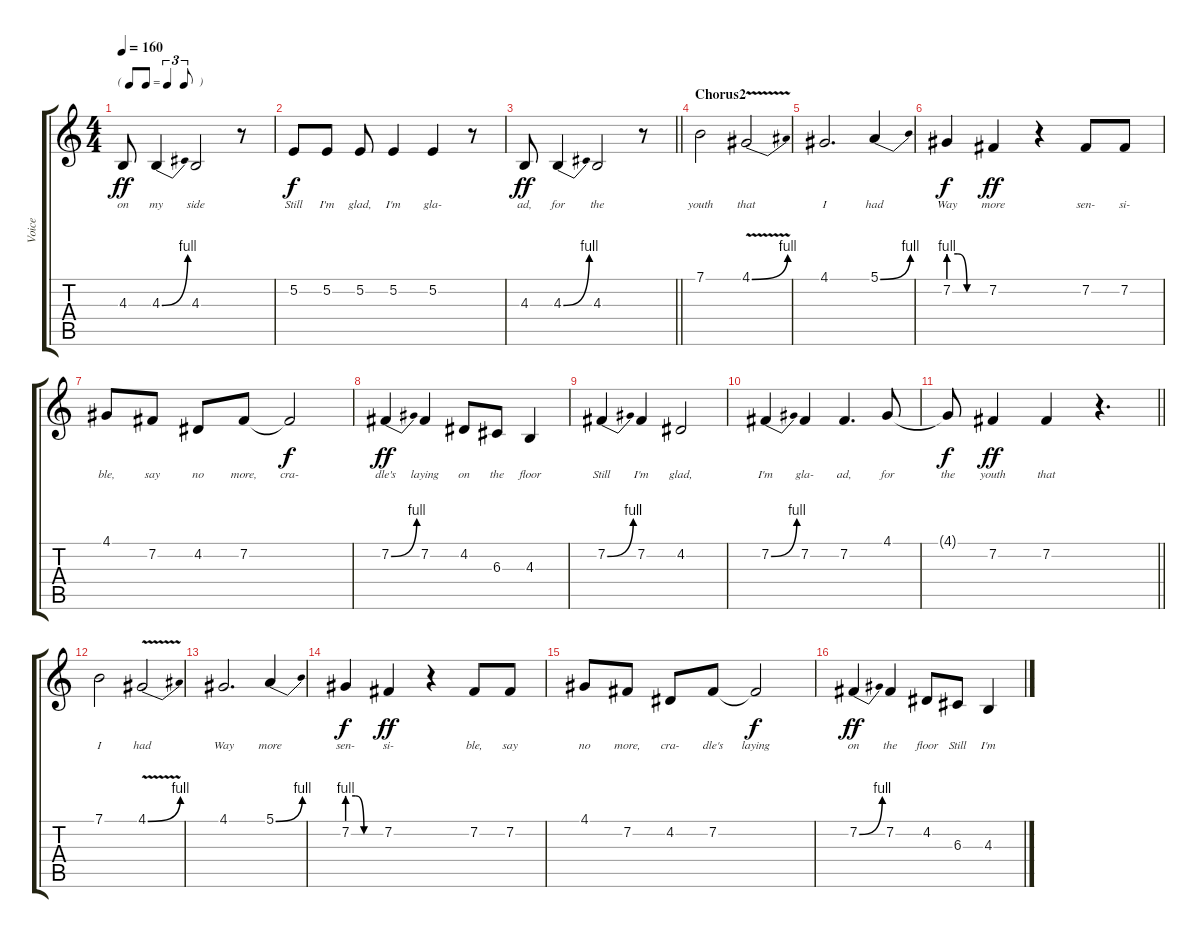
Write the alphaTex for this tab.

\track ("Voice" "Voice") {instrument lead6voice}
\staff {score tabs}
\tuning (E4 B3 G3 D3 A2 E2) {hide}
\ts (4 4)
\tf triplet8th
\tempo 160
\clef g2
\ks c
4.3.8{lyrics (0 "on") lyrics (1 "") lyrics (2 "") lyrics (3 "") lyrics (4 "") dy ff} 4.3{be (bend 0 0 60 4)}.4{lyrics (0 "my") lyrics (1 "") lyrics (2 "") lyrics (3 "") lyrics (4 "")} 4.3.2{lyrics (0 "side") lyrics (1 "") lyrics (2 "") lyrics (3 "") lyrics (4 "")} r.8 |
5.2.8{lyrics (0 "Still") lyrics (1 "") lyrics (2 "") lyrics (3 "") lyrics (4 "") dy f} 5.2.8{lyrics (0 "I'm") lyrics (1 "") lyrics (2 "") lyrics (3 "") lyrics (4 "")} 5.2.8{lyrics (0 "glad,") lyrics (1 "") lyrics (2 "") lyrics (3 "") lyrics (4 "")} 5.2.4{lyrics (0 "I'm") lyrics (1 "") lyrics (2 "") lyrics (3 "") lyrics (4 "")} 5.2.4{lyrics (0 "gla-") lyrics (1 "") lyrics (2 "") lyrics (3 "") lyrics (4 "")} r.8 |
\barLineRight lightlight
4.3.8{lyrics (0 "ad,") lyrics (1 "") lyrics (2 "") lyrics (3 "") lyrics (4 "") dy ff} 4.3{be (bend 0 0 60 4)}.4{lyrics (0 "for") lyrics (1 "") lyrics (2 "") lyrics (3 "") lyrics (4 "")} 4.3.2{lyrics (0 "the") lyrics (1 "") lyrics (2 "") lyrics (3 "") lyrics (4 "")} r.8 |
\section ("" "Chorus2")
7.1.2{lyrics (0 "youth") lyrics (1 "") lyrics (2 "") lyrics (3 "") lyrics (4 "")} 4.1{be (bend 0 0 60 4) v}.2{lyrics (0 "that") lyrics (1 "") lyrics (2 "") lyrics (3 "") lyrics (4 "")} |
4.1.2{d lyrics (0 "I") lyrics (1 "") lyrics (2 "") lyrics (3 "") lyrics (4 "")} 5.1{be (bend 0 0 60 4)}.4{lyrics (0 "had") lyrics (1 "") lyrics (2 "") lyrics (3 "") lyrics (4 "")} |
7.2{be (custom 0 4 15 4 30 0 60 0)}.4{lyrics (0 "Way") lyrics (1 "") lyrics (2 "") lyrics (3 "") lyrics (4 "") dy f} 7.2.4{lyrics (0 "more") lyrics (1 "") lyrics (2 "") lyrics (3 "") lyrics (4 "") dy ff} r.4 7.2.8{lyrics (0 "sen-") lyrics (1 "") lyrics (2 "") lyrics (3 "") lyrics (4 "")} 7.2.8{lyrics (0 "si-") lyrics (1 "") lyrics (2 "") lyrics (3 "") lyrics (4 "")} |
4.1.8{lyrics (0 "ble,") lyrics (1 "") lyrics (2 "") lyrics (3 "") lyrics (4 "")} 7.2.8{lyrics (0 "say") lyrics (1 "") lyrics (2 "") lyrics (3 "") lyrics (4 "")} 4.2.8{lyrics (0 "no") lyrics (1 "") lyrics (2 "") lyrics (3 "") lyrics (4 "")} 7.2.8{lyrics (0 "more,") lyrics (1 "") lyrics (2 "") lyrics (3 "") lyrics (4 "")} 7.2{t}.2{lyrics (0 "cra-") lyrics (1 "") lyrics (2 "") lyrics (3 "") lyrics (4 "") dy f} |
7.2{be (bend 0 0 60 4)}.4{lyrics (0 "dle's") lyrics (1 "") lyrics (2 "") lyrics (3 "") lyrics (4 "") dy ff} 7.2.4{lyrics (0 "laying") lyrics (1 "") lyrics (2 "") lyrics (3 "") lyrics (4 "")} 4.2.8{lyrics (0 "on") lyrics (1 "") lyrics (2 "") lyrics (3 "") lyrics (4 "")} 6.3.8{lyrics (0 "the") lyrics (1 "") lyrics (2 "") lyrics (3 "") lyrics (4 "")} 4.3.4{lyrics (0 "floor") lyrics (1 "") lyrics (2 "") lyrics (3 "") lyrics (4 "")} |
7.2{be (bend 0 0 60 4)}.4{lyrics (0 "Still") lyrics (1 "") lyrics (2 "") lyrics (3 "") lyrics (4 "")} 7.2.4{lyrics (0 "I'm") lyrics (1 "") lyrics (2 "") lyrics (3 "") lyrics (4 "")} 4.2.2{lyrics (0 "glad,") lyrics (1 "") lyrics (2 "") lyrics (3 "") lyrics (4 "")} |
7.2{be (bend 0 0 60 4)}.4{lyrics (0 "I'm") lyrics (1 "") lyrics (2 "") lyrics (3 "") lyrics (4 "")} 7.2.4{lyrics (0 "gla-") lyrics (1 "") lyrics (2 "") lyrics (3 "") lyrics (4 "")} 7.2.4{d lyrics (0 "ad,") lyrics (1 "") lyrics (2 "") lyrics (3 "") lyrics (4 "")} 4.1.8{lyrics (0 "for") lyrics (1 "") lyrics (2 "") lyrics (3 "") lyrics (4 "")} |
\barLineRight lightlight
4.1{t}.8{lyrics (0 "the") lyrics (1 "") lyrics (2 "") lyrics (3 "") lyrics (4 "") dy f} 7.2.4{lyrics (0 "youth") lyrics (1 "") lyrics (2 "") lyrics (3 "") lyrics (4 "") dy ff} 7.2.4{lyrics (0 "that") lyrics (1 "") lyrics (2 "") lyrics (3 "") lyrics (4 "")} r.4{d} |
7.1.2{lyrics (0 "I") lyrics (1 "") lyrics (2 "") lyrics (3 "") lyrics (4 "")} 4.1{be (bend 0 0 60 4) v}.2{lyrics (0 "had") lyrics (1 "") lyrics (2 "") lyrics (3 "") lyrics (4 "")} |
4.1.2{d lyrics (0 "Way") lyrics (1 "") lyrics (2 "") lyrics (3 "") lyrics (4 "")} 5.1{be (bend 0 0 60 4)}.4{lyrics (0 "more") lyrics (1 "") lyrics (2 "") lyrics (3 "") lyrics (4 "")} |
7.2{be (custom 0 4 15 4 30 0 60 0)}.4{lyrics (0 "sen-") lyrics (1 "") lyrics (2 "") lyrics (3 "") lyrics (4 "") dy f} 7.2.4{lyrics (0 "si-") lyrics (1 "") lyrics (2 "") lyrics (3 "") lyrics (4 "") dy ff} r.4 7.2.8{lyrics (0 "ble,") lyrics (1 "") lyrics (2 "") lyrics (3 "") lyrics (4 "")} 7.2.8{lyrics (0 "say") lyrics (1 "") lyrics (2 "") lyrics (3 "") lyrics (4 "")} |
4.1.8{lyrics (0 "no") lyrics (1 "") lyrics (2 "") lyrics (3 "") lyrics (4 "")} 7.2.8{lyrics (0 "more,") lyrics (1 "") lyrics (2 "") lyrics (3 "") lyrics (4 "")} 4.2.8{lyrics (0 "cra-") lyrics (1 "") lyrics (2 "") lyrics (3 "") lyrics (4 "")} 7.2.8{lyrics (0 "dle's") lyrics (1 "") lyrics (2 "") lyrics (3 "") lyrics (4 "")} 7.2{t}.2{lyrics (0 "laying") lyrics (1 "") lyrics (2 "") lyrics (3 "") lyrics (4 "") dy f} |
7.2{be (bend 0 0 60 4)}.4{lyrics (0 "on") lyrics (1 "") lyrics (2 "") lyrics (3 "") lyrics (4 "") dy ff} 7.2.4{lyrics (0 "the") lyrics (1 "") lyrics (2 "") lyrics (3 "") lyrics (4 "")} 4.2.8{lyrics (0 "floor") lyrics (1 "") lyrics (2 "") lyrics (3 "") lyrics (4 "")} 6.3.8{lyrics (0 "Still") lyrics (1 "") lyrics (2 "") lyrics (3 "") lyrics (4 "")} 4.3.4{lyrics (0 "I'm") lyrics (1 "") lyrics (2 "") lyrics (3 "") lyrics (4 "")}
